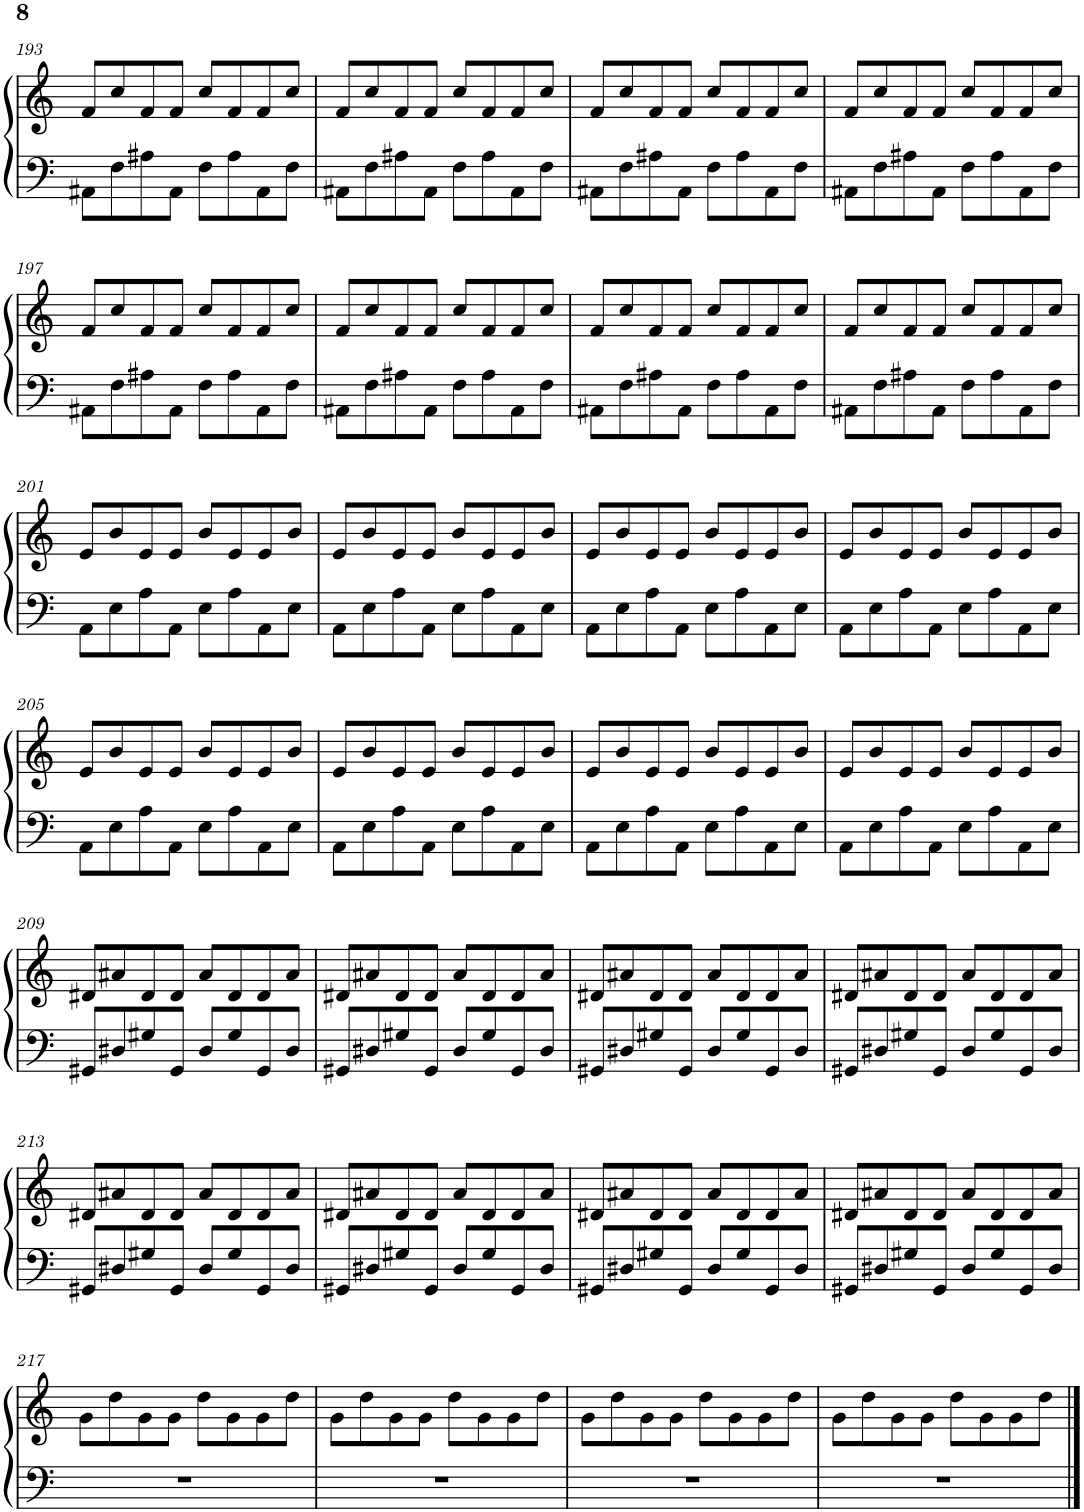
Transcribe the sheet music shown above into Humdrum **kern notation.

**kern	**kern
*part1	*part1
*staff2	*staff1
*I"Harpa	*
*I'Hpa.	*
!!LO:PB:g=z
*clefF4	*clefG2
*k[]	*k[]
*M4/4	*M4/4
=193	=193
8AA#X\L	8f/L
8F\	8cc/
8A#X\	8f/
8AA#\J	8f/J
8F\L	8cc/L
8A#\	8f/
8AA#\	8f/
8F\J	8cc/J
=194	=194
8AA#X\L	8f/L
8F\	8cc/
8A#X\	8f/
8AA#\J	8f/J
8F\L	8cc/L
8A#\	8f/
8AA#\	8f/
8F\J	8cc/J
=195	=195
8AA#X\L	8f/L
8F\	8cc/
8A#X\	8f/
8AA#\J	8f/J
8F\L	8cc/L
8A#\	8f/
8AA#\	8f/
8F\J	8cc/J
=196	=196
8AA#X\L	8f/L
8F\	8cc/
8A#X\	8f/
8AA#\J	8f/J
8F\L	8cc/L
8A#\	8f/
8AA#\	8f/
8F\J	8cc/J
!!LO:LB:g=z
=197	=197
8AA#X\L	8f/L
8F\	8cc/
8A#X\	8f/
8AA#\J	8f/J
8F\L	8cc/L
8A#\	8f/
8AA#\	8f/
8F\J	8cc/J
=198	=198
8AA#X\L	8f/L
8F\	8cc/
8A#X\	8f/
8AA#\J	8f/J
8F\L	8cc/L
8A#\	8f/
8AA#\	8f/
8F\J	8cc/J
=199	=199
8AA#X\L	8f/L
8F\	8cc/
8A#X\	8f/
8AA#\J	8f/J
8F\L	8cc/L
8A#\	8f/
8AA#\	8f/
8F\J	8cc/J
=200	=200
8AA#X\L	8f/L
8F\	8cc/
8A#X\	8f/
8AA#\J	8f/J
8F\L	8cc/L
8A#\	8f/
8AA#\	8f/
8F\J	8cc/J
!!LO:LB:g=z
=201	=201
8AA\L	8e/L
8E\	8b/
8A\	8e/
8AA\J	8e/J
8E\L	8b/L
8A\	8e/
8AA\	8e/
8E\J	8b/J
=202	=202
8AA\L	8e/L
8E\	8b/
8A\	8e/
8AA\J	8e/J
8E\L	8b/L
8A\	8e/
8AA\	8e/
8E\J	8b/J
=203	=203
8AA\L	8e/L
8E\	8b/
8A\	8e/
8AA\J	8e/J
8E\L	8b/L
8A\	8e/
8AA\	8e/
8E\J	8b/J
=204	=204
8AA\L	8e/L
8E\	8b/
8A\	8e/
8AA\J	8e/J
8E\L	8b/L
8A\	8e/
8AA\	8e/
8E\J	8b/J
!!LO:LB:g=z
=205	=205
8AA\L	8e/L
8E\	8b/
8A\	8e/
8AA\J	8e/J
8E\L	8b/L
8A\	8e/
8AA\	8e/
8E\J	8b/J
=206	=206
8AA\L	8e/L
8E\	8b/
8A\	8e/
8AA\J	8e/J
8E\L	8b/L
8A\	8e/
8AA\	8e/
8E\J	8b/J
=207	=207
8AA\L	8e/L
8E\	8b/
8A\	8e/
8AA\J	8e/J
8E\L	8b/L
8A\	8e/
8AA\	8e/
8E\J	8b/J
=208	=208
8AA\L	8e/L
8E\	8b/
8A\	8e/
8AA\J	8e/J
8E\L	8b/L
8A\	8e/
8AA\	8e/
8E\J	8b/J
!!LO:LB:g=z
=209	=209
8GG#X/L	8d#X/L
8D#X/	8a#X/
8G#X/	8d#/
8GG#/J	8d#/J
8D#/L	8a#/L
8G#/	8d#/
8GG#/	8d#/
8D#/J	8a#/J
=210	=210
8GG#X/L	8d#X/L
8D#X/	8a#X/
8G#X/	8d#/
8GG#/J	8d#/J
8D#/L	8a#/L
8G#/	8d#/
8GG#/	8d#/
8D#/J	8a#/J
=211	=211
8GG#X/L	8d#X/L
8D#X/	8a#X/
8G#X/	8d#/
8GG#/J	8d#/J
8D#/L	8a#/L
8G#/	8d#/
8GG#/	8d#/
8D#/J	8a#/J
=212	=212
8GG#X/L	8d#X/L
8D#X/	8a#X/
8G#X/	8d#/
8GG#/J	8d#/J
8D#/L	8a#/L
8G#/	8d#/
8GG#/	8d#/
8D#/J	8a#/J
!!LO:LB:g=z
=213	=213
8GG#X/L	8d#X/L
8D#X/	8a#X/
8G#X/	8d#/
8GG#/J	8d#/J
8D#/L	8a#/L
8G#/	8d#/
8GG#/	8d#/
8D#/J	8a#/J
=214	=214
8GG#X/L	8d#X/L
8D#X/	8a#X/
8G#X/	8d#/
8GG#/J	8d#/J
8D#/L	8a#/L
8G#/	8d#/
8GG#/	8d#/
8D#/J	8a#/J
=215	=215
8GG#X/L	8d#X/L
8D#X/	8a#X/
8G#X/	8d#/
8GG#/J	8d#/J
8D#/L	8a#/L
8G#/	8d#/
8GG#/	8d#/
8D#/J	8a#/J
=216	=216
8GG#X/L	8d#X/L
8D#X/	8a#X/
8G#X/	8d#/
8GG#/J	8d#/J
8D#/L	8a#/L
8G#/	8d#/
8GG#/	8d#/
8D#/J	8a#/J
!!LO:LB:g=z
=217	=217
1r	8g\L
.	8dd\
.	8g\
.	8g\J
.	8dd\L
.	8g\
.	8g\
.	8dd\J
=218	=218
1r	8g\L
.	8dd\
.	8g\
.	8g\J
.	8dd\L
.	8g\
.	8g\
.	8dd\J
=219	=219
1r	8g\L
.	8dd\
.	8g\
.	8g\J
.	8dd\L
.	8g\
.	8g\
.	8dd\J
=220	=220
1r	8g\L
.	8dd\
.	8g\
.	8g\J
.	8dd\L
.	8g\
.	8g\
.	8dd\J
==	==
*-	*-
